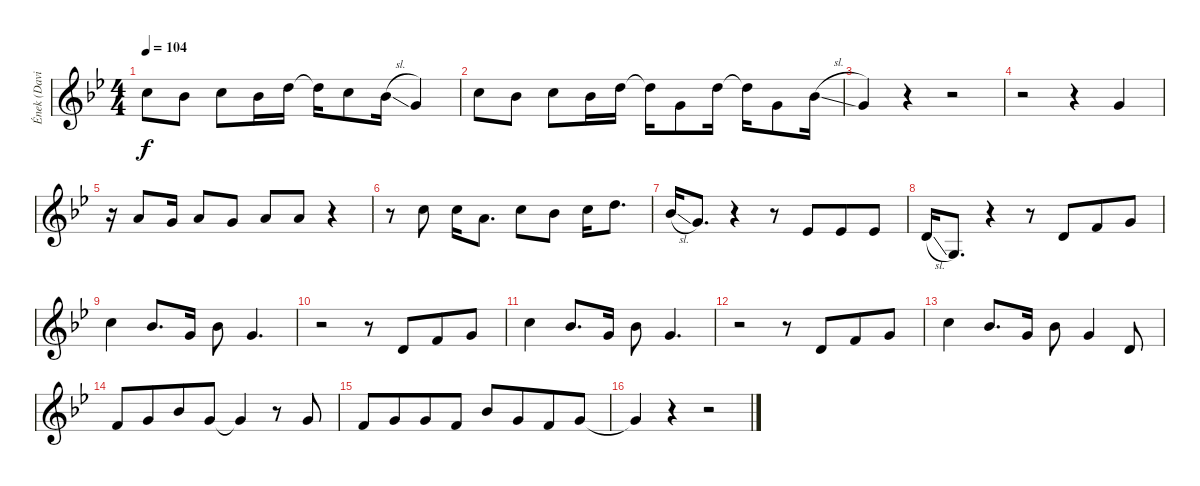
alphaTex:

\track ("Ének (David Coverdale)" "Ének (Davi") {instrument baritonesax}
\staff {score}
\tuning (E4 B3 G3 D3 A2 E2) {hide}
\ts (4 4)
\tempo 104
\clef g2
\ks bb
8.1.8{dy f} 6.1.8 8.1.8 6.1.16 10.1.16 10.1{t}.16 8.1.8 6.1{sl}.16 3.1.4 |
8.1.8 6.1.8 8.1.8 6.1.16 10.1.16 10.1{t}.16 3.1.8 10.1.16 10.1{t}.16 3.1.8 6.1{sl}.16 |
3.1.4 r.4 r.2 |
r.2 r.4 3.1.4 |
r.16 5.1.8 3.1.16 5.1.8 3.1.8 5.1.8 5.1.8 r.4 |
r.8 8.1.8 8.1.16 5.1.8{d} 8.1.8 6.1.8 8.1.16 10.1.8{d} |
6.1{sl}.16 3.1.8{d} r.4 r.8 4.2.8{beam merge} 4.2.8 4.2.8 |
7.3{sl}.16 0.3.8{d} r.4 r.8 3.2.8{beam merge} 1.1.8 3.1.8 |
8.1.4 6.1.8{d} 3.1.16 6.1.8 3.1.4{d} |
r.2 r.8 3.2.8{beam merge} 1.1.8 3.1.8 |
8.1.4 6.1.8{d} 3.1.16 6.1.8 3.1.4{d} |
r.2 r.8 3.2.8{beam merge} 1.1.8 3.1.8 |
8.1.4 6.1.8{d} 3.1.16 6.1.8 3.1.4 3.2.8 |
1.1.8 3.1.8{beam merge} 6.1.8 3.1.8 3.1{t}.4 r.8 3.1.8 |
1.1.8 3.1.8{beam merge} 3.1.8 1.1.8 6.1.8 3.1.8{beam merge} 1.1.8 3.1.8 |
3.1{t}.4 r.4 r.2
